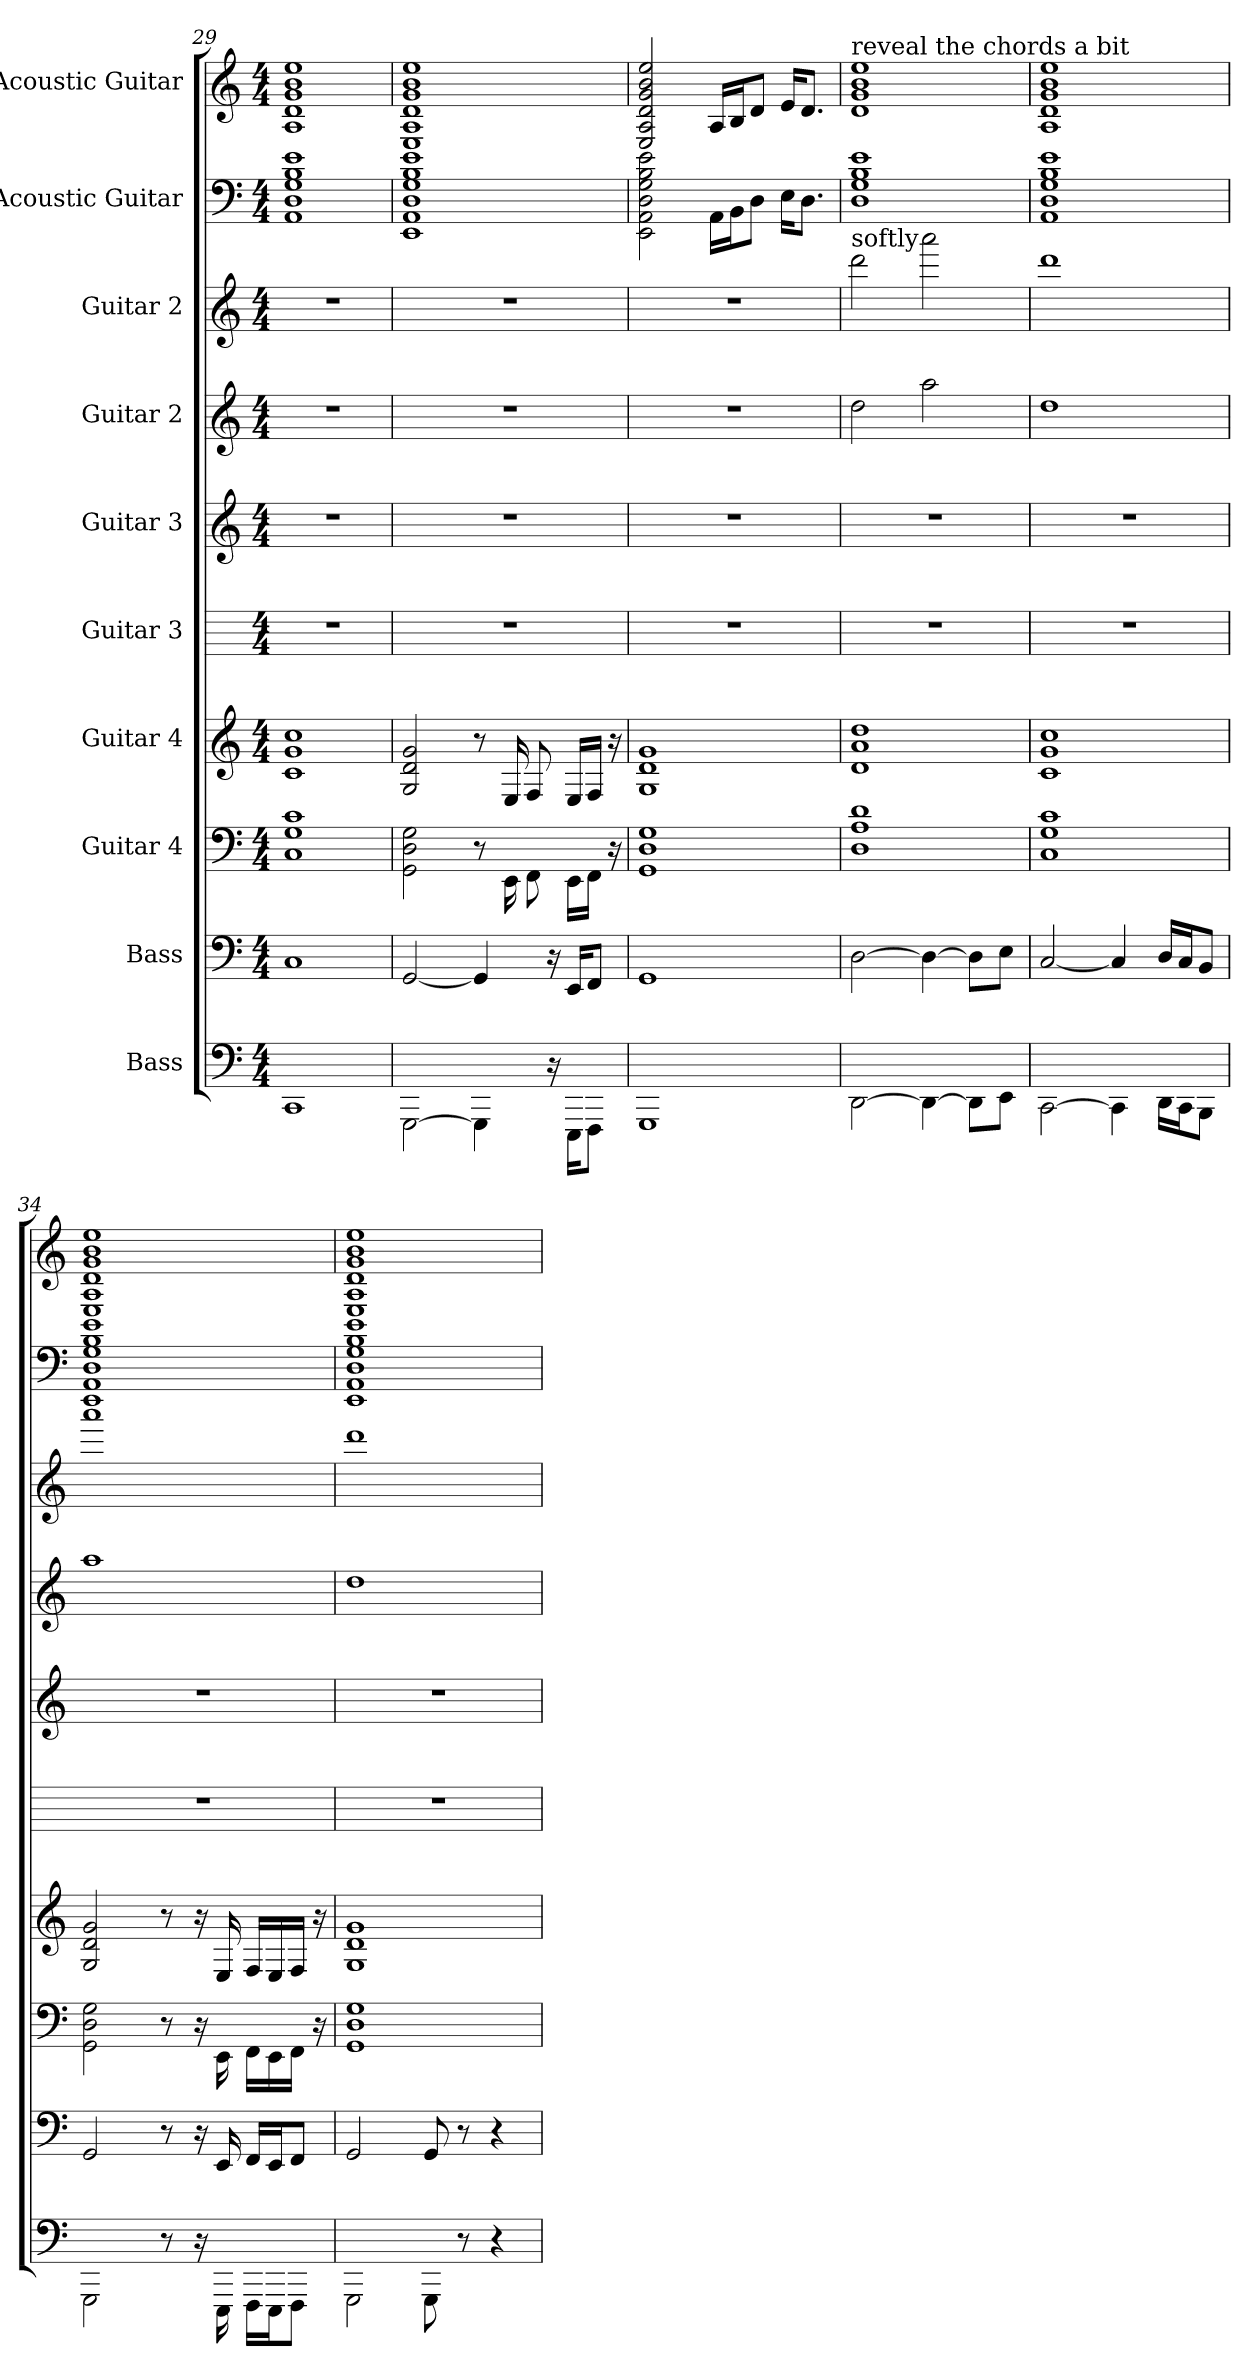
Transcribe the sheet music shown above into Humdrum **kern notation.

**kern	**kern	**kern	**kern	**kern	**kern	**kern	**kern	**kern	**kern
*part10	*part9	*part8	*part7	*part6	*part5	*part4	*part3	*part2	*part1
*staff10	*staff9	*staff8	*staff7	*staff6	*staff5	*staff4	*staff3	*staff2	*staff1
*I"Bass	*I"Bass	*I"Guitar 4	*I"Guitar 4	*I"Guitar 3	*I"Guitar 3	*I"Guitar 2	*I"Guitar 2	*I"Acoustic Guitar	*I"Acoustic Guitar
*	*clefF4	*	*clefG2	*	*clefG2	*	*clefG2	*	*clefG2
*	*ITrd7c12	*	*ITrd7c12	*	*ITrd7c12	*	*ITrd7c12	*	*ITrd7c12
*k[]	*k[]	*k[]	*k[]	*k[]	*k[]	*k[]	*k[]	*k[]	*k[]
*M4/4	*M4/4	*M4/4	*M4/4	*M4/4	*M4/4	*M4/4	*M4/4	*M4/4	*M4/4
=29	=29	=29	=29	=29	=29	=29	=29	=29	=29
1CC	1CC	1C 1G 1c	1C 1G 1c	1r	1r	1r	1r	1AA 1D 1G 1B 1e	1AA 1D 1G 1B 1e
=30	=30	=30	=30	=30	=30	=30	=30	=30	=30
[2GGG\	[2GGG/	2GG\ 2D\ 2G\	2GG/ 2D/ 2G/	1r	1r	1r	1r	1EE 1AA 1D 1G 1B 1e	1EE 1AA 1D 1G 1B 1e
4GGG\]	4GGG/]	8r	8r	.	.	.	.	.	.
.	.	16EE\	16EE/	.	.	.	.	.	.
.	.	8FF\	8FF/	.	.	.	.	.	.
16r	16r	.	.	.	.	.	.	.	.
16EEE\KL	16EEE/KL	16EE\LL	16EE/LL	.	.	.	.	.	.
8FFF\J	8FFF/J	16FF\JJ	16FF/JJ	.	.	.	.	.	.
.	.	16r	16r	.	.	.	.	.	.
=31	=31	=31	=31	=31	=31	=31	=31	=31	=31
1GGG	1GGG	1GG 1D 1G	1GG 1D 1G	1r	1r	1r	1r	2EE\ 2AA\ 2D\ 2G\ 2B\ 2e\	2EE/ 2AA/ 2D/ 2G/ 2B/ 2e/
.	.	.	.	.	.	.	.	16AA\LL	16AA/LL
.	.	.	.	.	.	.	.	16BB\J	16BB/J
.	.	.	.	.	.	.	.	8D\J	8D/J
.	.	.	.	.	.	.	.	16E\KL	16E/KL
.	.	.	.	.	.	.	.	8.D\J	8.D/J
=32	=32	=32	=32	=32	=32	=32	=32	=32	=32
!	!	!	!	!	!	!	!	!	!LO:TX:a:t=reveal the chords a bit
!	!	!	!	!	!	!	!LO:TX:a:t=softly	!	!
[2DD\	[2DD\	1D 1A 1d	1D 1A 1d	1r	1r	2dd\	2dd\	1D 1G 1B 1e	1D 1G 1B 1e
4DD\_	4DD\_	.	.	.	.	2aa\	2aa\	.	.
8DD\L]	8DD\L]	.	.	.	.	.	.	.	.
8EE\J	8EE\J	.	.	.	.	.	.	.	.
!!LO:PB:g=z
=33	=33	=33	=33	=33	=33	=33	=33	=33	=33
[2CC\	[2CC/	1C 1G 1c	1C 1G 1c	1r	1r	1dd	1dd	1AA 1D 1G 1B 1e	1AA 1D 1G 1B 1e
4CC\]	4CC/]	.	.	.	.	.	.	.	.
16DD\LL	16DD/LL	.	.	.	.	.	.	.	.
16CC\J	16CC/J	.	.	.	.	.	.	.	.
8BBB\J	8BBB/J	.	.	.	.	.	.	.	.
=34	=34	=34	=34	=34	=34	=34	=34	=34	=34
2GGG\	2GGG/	2GG\ 2D\ 2G\	2GG/ 2D/ 2G/	1r	1r	1aa	1aa	1EE 1AA 1D 1G 1B 1e	1EE 1AA 1D 1G 1B 1e
8r	8r	8r	8r	.	.	.	.	.	.
16r	16r	16r	16r	.	.	.	.	.	.
16EEE\	16EEE/	16EE\	16EE/	.	.	.	.	.	.
16FFF\LL	16FFF/LL	16FF\LL	16FF/LL	.	.	.	.	.	.
16EEE\J	16EEE/J	16EE\	16EE/	.	.	.	.	.	.
8FFF\J	8FFF/J	16FF\JJ	16FF/JJ	.	.	.	.	.	.
.	.	16r	16r	.	.	.	.	.	.
=35	=35	=35	=35	=35	=35	=35	=35	=35	=35
2GGG\	2GGG/	1GG 1D 1G	1GG 1D 1G	1r	1r	1dd	1dd	1EE 1AA 1D 1G 1B 1e	1EE 1AA 1D 1G 1B 1e
8GGG\	8GGG/	.	.	.	.	.	.	.	.
8r	8r	.	.	.	.	.	.	.	.
4r	4r	.	.	.	.	.	.	.	.
=	=	=	=	=	=	=	=	=	=
*-	*-	*-	*-	*-	*-	*-	*-	*-	*-
